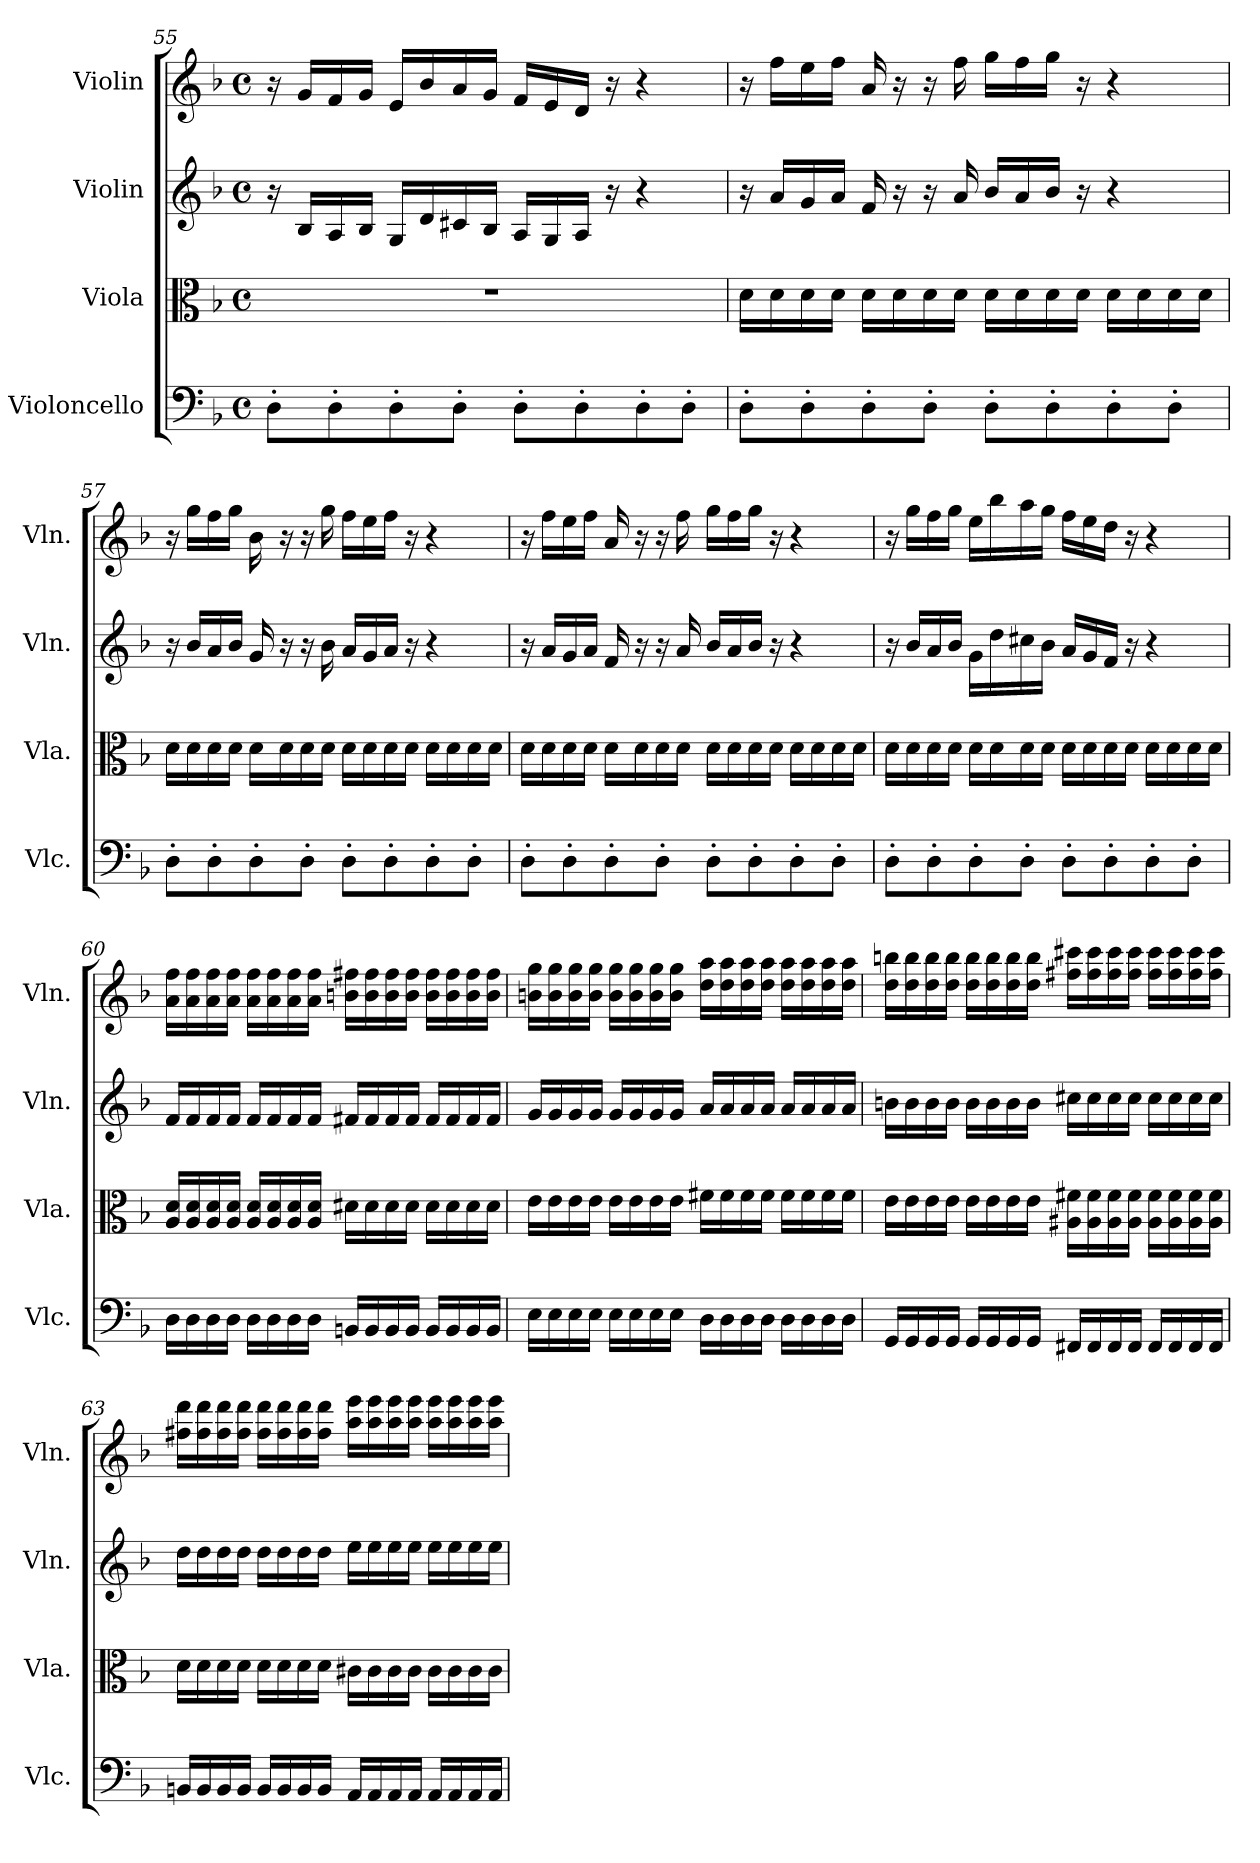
**kern	**kern	**kern	**kern
*part4	*part3	*part2	*part1
*staff4	*staff3	*staff2	*staff1
*I"Violoncello	*I"Viola	*I"Violin	*I"Violin
*I'Vlc.	*I'Vla.	*I'Vln.	*I'Vln.
*clefF4	*clefC3	*clefG2	*clefG2
*k[b-]	*k[b-]	*k[b-]	*k[b-]
*M4/4	*M4/4	*M4/4	*M4/4
*met(c)	*met(c)	*met(c)	*met(c)
=55	=55	=55	=55
8D'\L	1r	16r	16r
.	.	16B-/LL	16g/LL
8D'\	.	16A/	16f/
.	.	16B-/JJ	16g/JJ
8D'\	.	16G/LL	16e/LL
.	.	16d/	16b-/
8D'\J	.	16c#X/	16a/
.	.	16B-/JJ	16g/JJ
8D'\L	.	16A/LL	16f/LL
.	.	16G/	16e/
8D'\	.	16A/JJ	16d/JJ
.	.	16r	16r
8D'\	.	4r	4r
8D'\J	.	.	.
!!LO:LB:g=z
=56	=56	=56	=56
8D'\L	16d\LL	16r	16r
.	16d\	16a/LL	16ff\LL
8D'\	16d\	16g/	16ee\
.	16d\JJ	16a/JJ	16ff\JJ
8D'\	16d\LL	16f/	16a/
.	16d\	16r	16r
8D'\J	16d\	16r	16r
.	16d\JJ	16a/	16ff\
8D'\L	16d\LL	16b-/LL	16gg\LL
.	16d\	16a/	16ff\
8D'\	16d\	16b-/JJ	16gg\JJ
.	16d\JJ	16r	16r
8D'\	16d\LL	4r	4r
.	16d\	.	.
8D'\J	16d\	.	.
.	16d\JJ	.	.
=57	=57	=57	=57
8D'\L	16d\LL	16r	16r
.	16d\	16b-/LL	16gg\LL
8D'\	16d\	16a/	16ff\
.	16d\JJ	16b-/JJ	16gg\JJ
8D'\	16d\LL	16g/	16b-\
.	16d\	16r	16r
8D'\J	16d\	16r	16r
.	16d\JJ	16b-\	16gg\
8D'\L	16d\LL	16a/LL	16ff\LL
.	16d\	16g/	16ee\
8D'\	16d\	16a/JJ	16ff\JJ
.	16d\JJ	16r	16r
8D'\	16d\LL	4r	4r
.	16d\	.	.
8D'\J	16d\	.	.
.	16d\JJ	.	.
=58	=58	=58	=58
8D'\L	16d\LL	16r	16r
.	16d\	16a/LL	16ff\LL
8D'\	16d\	16g/	16ee\
.	16d\JJ	16a/JJ	16ff\JJ
8D'\	16d\LL	16f/	16a/
.	16d\	16r	16r
8D'\J	16d\	16r	16r
.	16d\JJ	16a/	16ff\
8D'\L	16d\LL	16b-/LL	16gg\LL
.	16d\	16a/	16ff\
8D'\	16d\	16b-/JJ	16gg\JJ
.	16d\JJ	16r	16r
8D'\	16d\LL	4r	4r
.	16d\	.	.
8D'\J	16d\	.	.
.	16d\JJ	.	.
!!LO:LB:g=z
=59	=59	=59	=59
8D'\L	16d\LL	16r	16r
.	16d\	16b-/LL	16gg\LL
8D'\	16d\	16a/	16ff\
.	16d\JJ	16b-/JJ	16gg\JJ
8D'\	16d\LL	16g\LL	16ee\LL
.	16d\	16dd\	16bb-\
8D'\J	16d\	16cc#X\	16aa\
.	16d\JJ	16b-\JJ	16gg\JJ
8D'\L	16d\LL	16a/LL	16ff\LL
.	16d\	16g/	16ee\
8D'\	16d\	16f/JJ	16dd\JJ
.	16d\JJ	16r	16r
8D'\	16d\LL	4r	4r
.	16d\	.	.
8D'\J	16d\	.	.
.	16d\JJ	.	.
=60	=60	=60	=60
16D\LL	16A/ 16d/LL	16f/LL	16a\ 16ff\LL
16D\	16A/ 16d/	16f/	16a\ 16ff\
16D\	16A/ 16d/	16f/	16a\ 16ff\
16D\JJ	16A/ 16d/JJ	16f/JJ	16a\ 16ff\JJ
16D\LL	16A/ 16d/LL	16f/LL	16a\ 16ff\LL
16D\	16A/ 16d/	16f/	16a\ 16ff\
16D\	16A/ 16d/	16f/	16a\ 16ff\
16D\JJ	16A/ 16d/JJ	16f/JJ	16a\ 16ff\JJ
16BBn/LL	16d#X\LL	16f#X/LL	16bn\ 16ff#X\LL
16BB/	16d#\	16f#/	16b\ 16ff#\
16BB/	16d#\	16f#/	16b\ 16ff#\
16BB/JJ	16d#\JJ	16f#/JJ	16b\ 16ff#\JJ
16BB/LL	16d#\LL	16f#/LL	16b\ 16ff#\LL
16BB/	16d#\	16f#/	16b\ 16ff#\
16BB/	16d#\	16f#/	16b\ 16ff#\
16BB/JJ	16d#\JJ	16f#/JJ	16b\ 16ff#\JJ
=61	=61	=61	=61
16E\LL	16e\LL	16g/LL	16bn\ 16gg\LL
16E\	16e\	16g/	16b\ 16gg\
16E\	16e\	16g/	16b\ 16gg\
16E\JJ	16e\JJ	16g/JJ	16b\ 16gg\JJ
16E\LL	16e\LL	16g/LL	16b\ 16gg\LL
16E\	16e\	16g/	16b\ 16gg\
16E\	16e\	16g/	16b\ 16gg\
16E\JJ	16e\JJ	16g/JJ	16b\ 16gg\JJ
16D\LL	16f#X\LL	16a/LL	16dd\ 16aa\LL
16D\	16f#\	16a/	16dd\ 16aa\
16D\	16f#\	16a/	16dd\ 16aa\
16D\JJ	16f#\JJ	16a/JJ	16dd\ 16aa\JJ
16D\LL	16f#\LL	16a/LL	16dd\ 16aa\LL
16D\	16f#\	16a/	16dd\ 16aa\
16D\	16f#\	16a/	16dd\ 16aa\
16D\JJ	16f#\JJ	16a/JJ	16dd\ 16aa\JJ
!!LO:PB:g=z
=62	=62	=62	=62
16GG/LL	16e\LL	16bn\LL	16dd\ 16bbn\LL
16GG/	16e\	16b\	16dd\ 16bb\
16GG/	16e\	16b\	16dd\ 16bb\
16GG/JJ	16e\JJ	16b\JJ	16dd\ 16bb\JJ
16GG/LL	16e\LL	16b\LL	16dd\ 16bb\LL
16GG/	16e\	16b\	16dd\ 16bb\
16GG/	16e\	16b\	16dd\ 16bb\
16GG/JJ	16e\JJ	16b\JJ	16dd\ 16bb\JJ
16FF#X/LL	16A#X\ 16f#X\LL	16cc#X\LL	16ff#X\ 16ccc#X\LL
16FF#/	16A#\ 16f#\	16cc#\	16ff#\ 16ccc#\
16FF#/	16A#\ 16f#\	16cc#\	16ff#\ 16ccc#\
16FF#/JJ	16A#\ 16f#\JJ	16cc#\JJ	16ff#\ 16ccc#\JJ
16FF#/LL	16A#\ 16f#\LL	16cc#\LL	16ff#\ 16ccc#\LL
16FF#/	16A#\ 16f#\	16cc#\	16ff#\ 16ccc#\
16FF#/	16A#\ 16f#\	16cc#\	16ff#\ 16ccc#\
16FF#/JJ	16A#\ 16f#\JJ	16cc#\JJ	16ff#\ 16ccc#\JJ
=63	=63	=63	=63
16BBn/LL	16d\LL	16dd\LL	16ff#X\ 16ddd\LL
16BB/	16d\	16dd\	16ff#\ 16ddd\
16BB/	16d\	16dd\	16ff#\ 16ddd\
16BB/JJ	16d\JJ	16dd\JJ	16ff#\ 16ddd\JJ
16BB/LL	16d\LL	16dd\LL	16ff#\ 16ddd\LL
16BB/	16d\	16dd\	16ff#\ 16ddd\
16BB/	16d\	16dd\	16ff#\ 16ddd\
16BB/JJ	16d\JJ	16dd\JJ	16ff#\ 16ddd\JJ
16AA/LL	16c#X\LL	16ee\LL	16aa\ 16eee\LL
16AA/	16c#\	16ee\	16aa\ 16eee\
16AA/	16c#\	16ee\	16aa\ 16eee\
16AA/JJ	16c#\JJ	16ee\JJ	16aa\ 16eee\JJ
16AA/LL	16c#\LL	16ee\LL	16aa\ 16eee\LL
16AA/	16c#\	16ee\	16aa\ 16eee\
16AA/	16c#\	16ee\	16aa\ 16eee\
16AA/JJ	16c#\JJ	16ee\JJ	16aa\ 16eee\JJ
=	=	=	=
*-	*-	*-	*-
